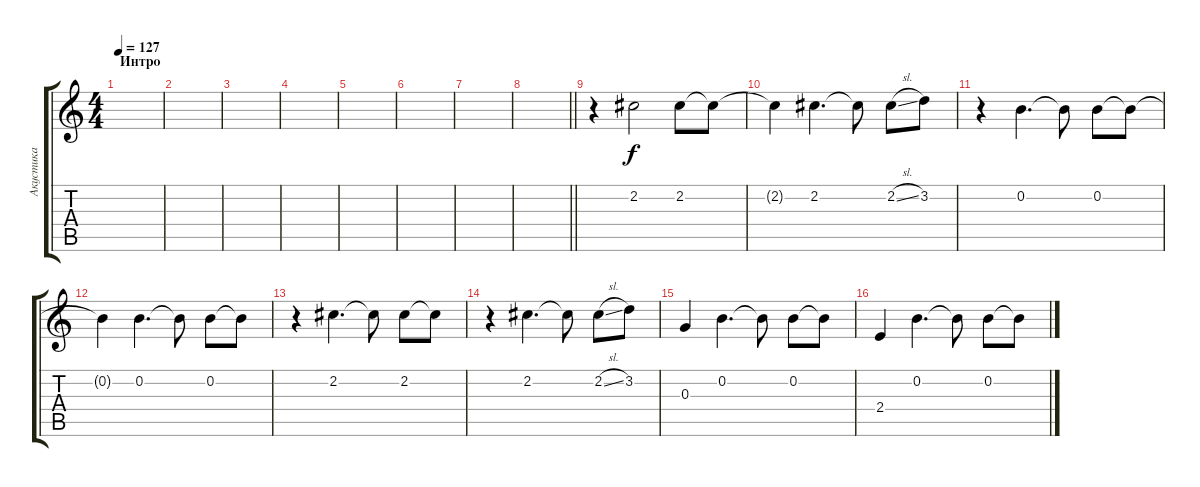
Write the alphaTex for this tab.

\track ("Акустика" "Акустика") {instrument acousticguitarsteel}
\staff {score tabs}
\tuning (E4 B3 G3 D3 A2 E2) {hide}
\ts (4 4)
\section ("" "Интро")
\tempo 127
\clef g2
\ks c
|
|
|
|
|
|
|
\barLineRight lightlight
|
\section ("" "")
r.4 2.2.2 2.2.8 2.2{t}.8 |
2.2{t}.4 2.2.4{d} 2.2{t}.8 2.2{sl}.8 3.2.8 |
r.4 0.2.4{d} 0.2{t}.8 0.2.8 0.2{t}.8 |
0.2{t}.4 0.2.4{d} 0.2{t}.8 0.2.8 0.2{t}.8 |
r.4 2.2.4{d} 2.2{t}.8 2.2.8 2.2{t}.8 |
r.4 2.2.4{d} 2.2{t}.8 2.2{sl}.8 3.2.8 |
0.3.4 0.2.4{d} 0.2{t}.8 0.2.8 0.2{t}.8 |
2.4.4 0.2.4{d} 0.2{t}.8 0.2.8 0.2{t}.8
